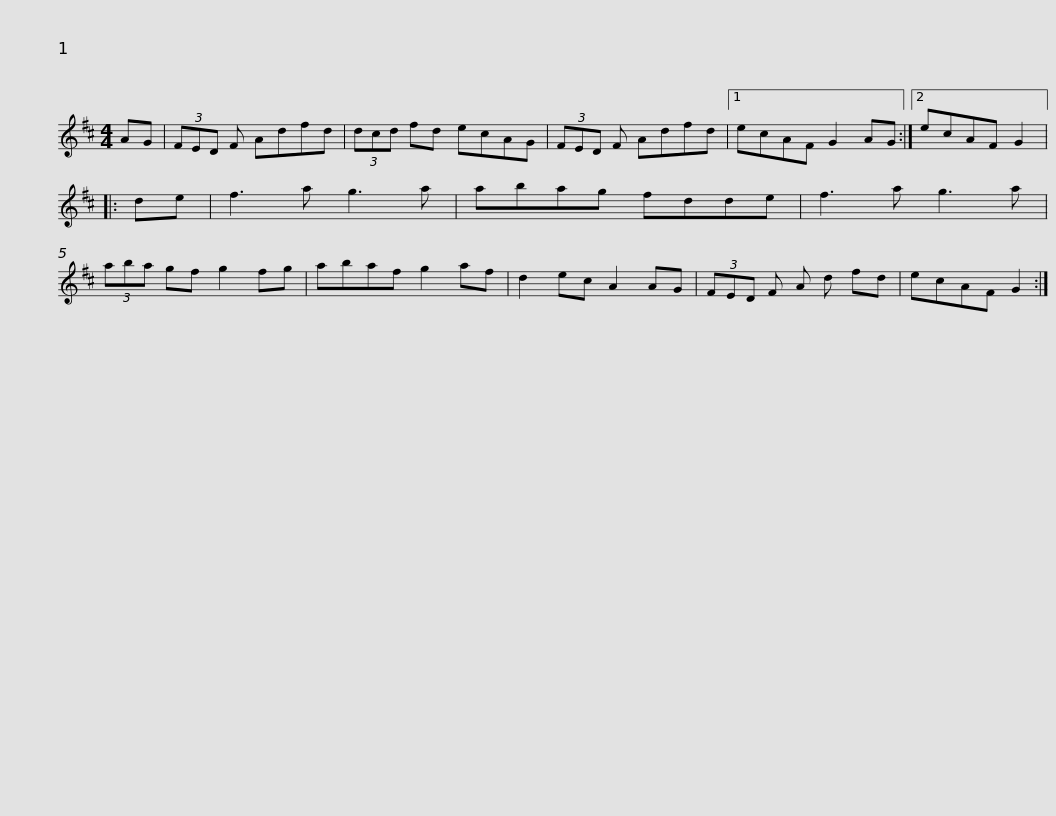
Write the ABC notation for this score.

X:1
L:1/8
M:4/4
I:linebreak $
K:D
V:1 treble
V:1
 AG | (3FED F Adfd | (3dcd fd ecAG | (3FED F Adfd |1 ecAF G2 AG :|2 %5
 ecAF G2 |: de |$ f3 a g3 a | abag fdde | f3 a g3 a | %10
 (3aba gf g2 fg | abaf g2 af | d2 ec A2 AG |$ (3FED F A d fd | ecAF G2 :| %15
